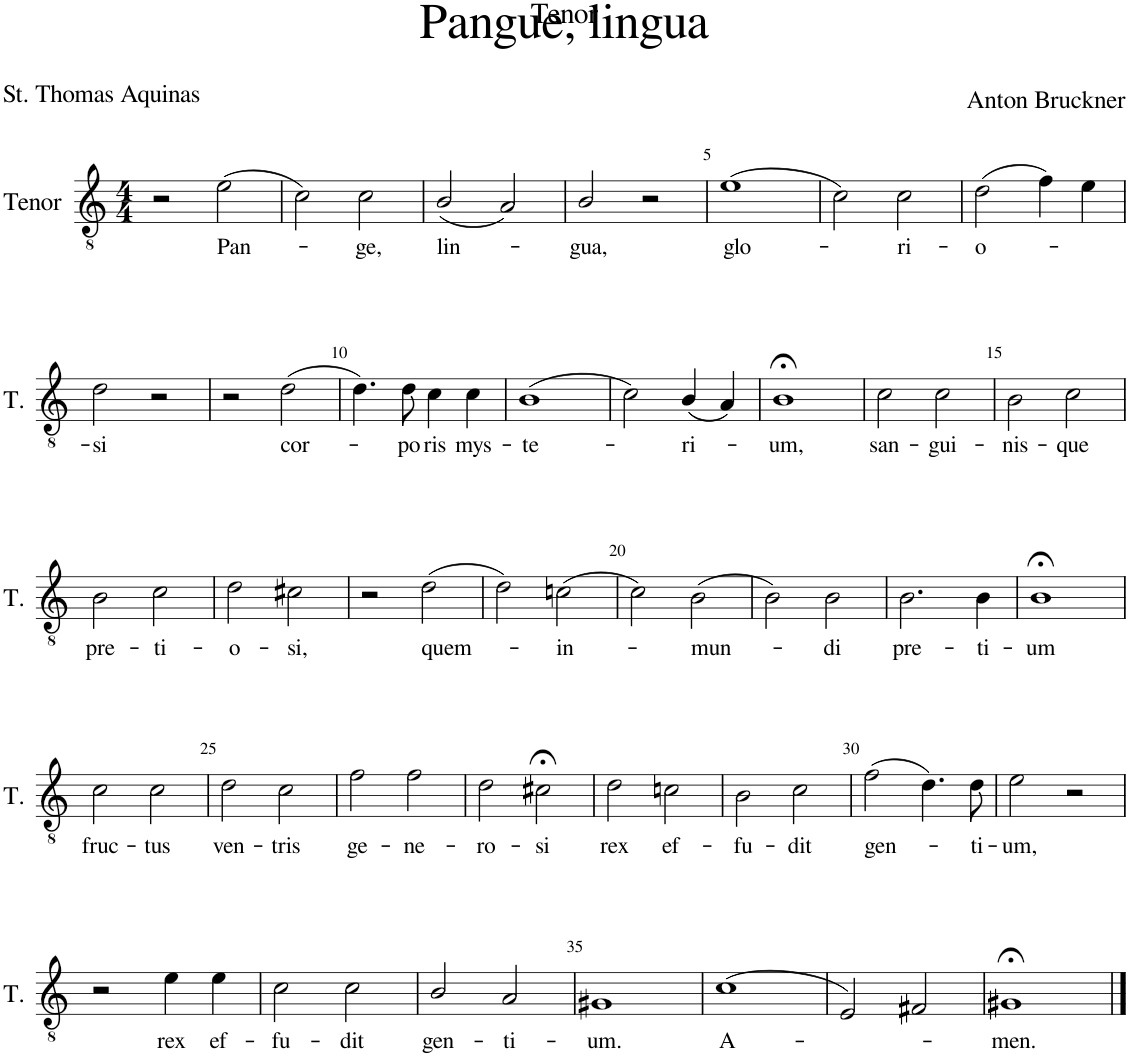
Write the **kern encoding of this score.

**kern	**text
*part1	*part1
*staff1	*staff1
*I"Tenor	*
*I'T.	*
*clefGv2	*
*k[]	*
*M4/4	*
=1	=1
2r	.
!	!LO:LY:b
(2e\	Pan-
=2	=2
2c\)	.
!	!LO:LY:b
2c\	-ge,
=3	=3
!	!LO:LY:b
(2B/	lin-
2A/)	.
=4	=4
!	!LO:LY:b
2B/	-gua,
2r	.
=5	=5
!	!LO:LY:b
(1e	glo-
=6	=6
2c\)	.
!	!LO:LY:b
2c\	-ri-
=7	=7
!	!LO:LY:b
(2d\	-o-
4f\)	.
4e\	.
!!LO:LB:g=z
=8	=8
!	!LO:LY:b
2d\	-si
2r	.
=9	=9
2r	.
!	!LO:LY:b
(2d\	cor-
=10	=10
4.d\)	.
!	!LO:LY:b
8d\	-po-
!	!LO:LY:b
4c\	-ris
!	!LO:LY:b
4c\	mys-
=11	=11
!	!LO:LY:b
(1B	-te-
=12	=12
2c\)	.
!	!LO:LY:b
(4B/	-ri-
4A/)	.
=13	=13
!	!LO:LY:b
1B;<	-um,
=14	=14
!	!LO:LY:b
2c\	san-
!	!LO:LY:b
2c\	-gui-
=15	=15
!	!LO:LY:b
2B\	-nis-
!	!LO:LY:b
2c\	-que
!!LO:LB:g=z
=16	=16
!	!LO:LY:b
2B\	pre-
!	!LO:LY:b
2c\	-ti-
=17	=17
!	!LO:LY:b
2d\	-o-
!	!LO:LY:b
2c#X\	-si,
=18	=18
2r	.
!	!LO:LY:b
(2d\	quem-
=19	=19
2d\)	.
!	!LO:LY:b
(2cn\	-in-
=20	=20
2c\)	.
!	!LO:LY:b
(2B\	-mun-
=21	=21
2B\)	.
!	!LO:LY:b
2B\	-di
=22	=22
!	!LO:LY:b
2.B\	pre-
!	!LO:LY:b
4B\	-ti-
=23	=23
!	!LO:LY:b
1B;<	-um
!!LO:LB:g=z
=24	=24
!	!LO:LY:b
2c\	fruc-
!	!LO:LY:b
2c\	-tus
=25	=25
!	!LO:LY:b
2d\	ven-
!	!LO:LY:b
2c\	-tris
=26	=26
!	!LO:LY:b
2f\	ge-
!	!LO:LY:b
2f\	-ne-
=27	=27
!	!LO:LY:b
2d\	-ro-
!	!LO:LY:b
2c#X;<\	-si
=28	=28
!	!LO:LY:b
2d\	rex
!	!LO:LY:b
2cn\	ef-
=29	=29
!	!LO:LY:b
2B\	-fu-
!	!LO:LY:b
2c\	-dit
=30	=30
!	!LO:LY:b
(2f\	gen-
4.d\)	.
!	!LO:LY:b
8d\	-ti-
=31	=31
!	!LO:LY:b
2e\	-um,
2r	.
!!LO:LB:g=z
=32	=32
2r	.
!	!LO:LY:b
4e\	rex
!	!LO:LY:b
4e\	ef-
=33	=33
!	!LO:LY:b
2c\	-fu-
!	!LO:LY:b
2c\	-dit
=34	=34
!	!LO:LY:b
2B/	gen-
!	!LO:LY:b
2A/	-ti-
=35	=35
!	!LO:LY:b
1G#X	-um.
=36	=36
!	!LO:LY:b
(1c	A-
=37	=37
2E/)	.
2F#X/	.
=38	=38
!	!LO:LY:b
1G#X;<	-men.
==	==
*-	*-
